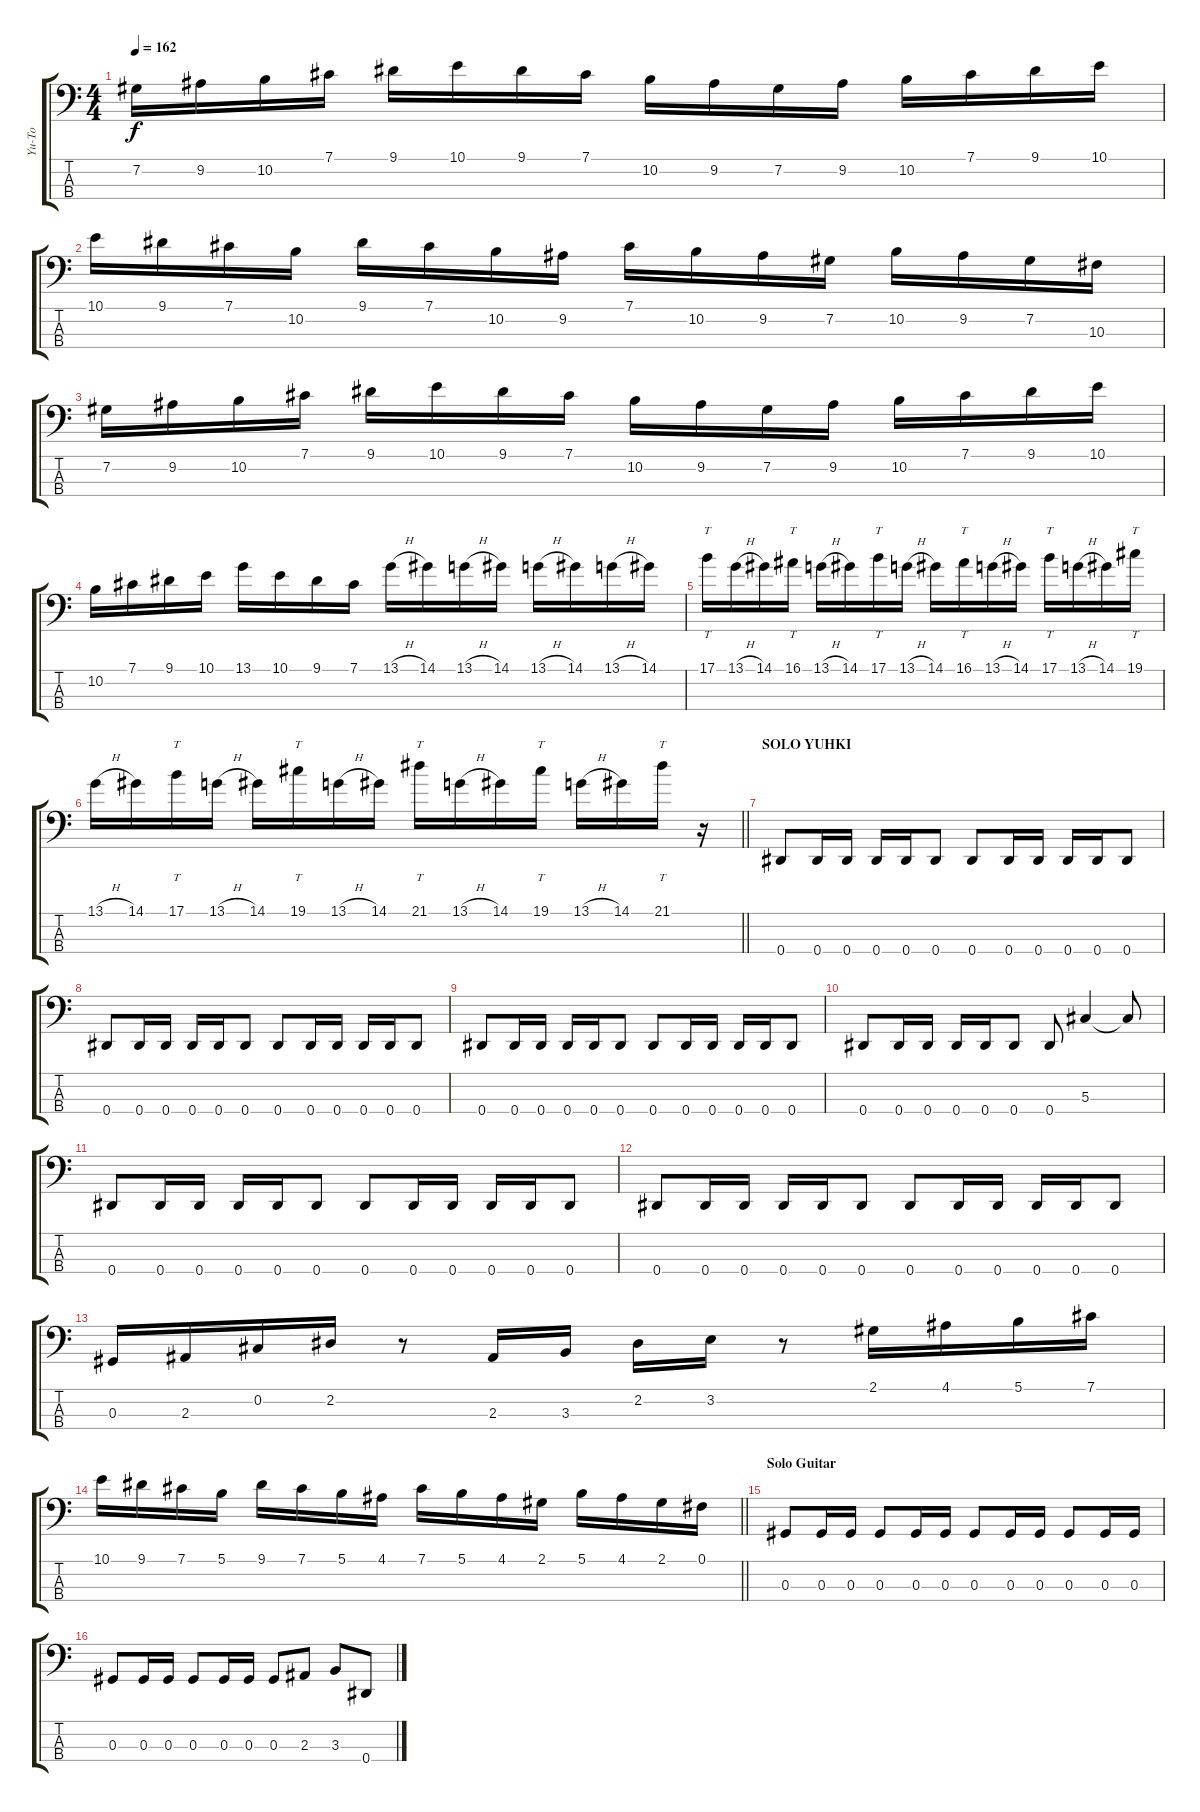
\track ("Yu-To" "Yu-To") {instrument electricbassfinger}
\staff {score tabs}
\tuning (Gb2 Db2 Ab1 Eb1) {hide}
\ts (4 4)
\tempo 162
\clef f4
\ks c
7.2.16{dy f} 9.2.16 10.2.16 7.1.16 9.1.16 10.1.16 9.1.16 7.1.16 10.2.16 9.2.16 7.2.16 9.2.16 10.2.16 7.1.16 9.1.16 10.1.16 |
10.1.16 9.1.16 7.1.16 10.2.16 9.1.16 7.1.16 10.2.16 9.2.16 7.1.16 10.2.16 9.2.16 7.2.16 10.2.16 9.2.16 7.2.16 10.3.16 |
7.2.16 9.2.16 10.2.16 7.1.16 9.1.16 10.1.16 9.1.16 7.1.16 10.2.16 9.2.16 7.2.16 9.2.16 10.2.16 7.1.16 9.1.16 10.1.16 |
10.2.16 7.1.16 9.1.16 10.1.16 13.1.16 10.1.16 9.1.16 7.1.16 13.1{h}.16 14.1.16 13.1{h}.16 14.1.16 13.1{h}.16 14.1.16 13.1{h}.16 14.1.16 |
17.1.16{tt} 13.1{h}.16 14.1.16 16.1.16{tt} 13.1{h}.16 14.1.16 17.1.16{tt} 13.1{h}.16 14.1.16 16.1.16{tt} 13.1{h}.16 14.1.16 17.1.16{tt} 13.1{h}.16 14.1.16 19.1.16{tt} |
\barLineRight lightlight
13.1{h}.16 14.1.16 17.1.16{tt} 13.1{h}.16 14.1.16 19.1.16{tt} 13.1{h}.16 14.1.16 21.1.16{tt} 13.1{h}.16 14.1.16 19.1.16{tt} 13.1{h}.16 14.1.16 21.1.16{tt} r.16 |
\section ("" "SOLO YUHKI")
0.4.8 0.4.16 0.4.16 0.4.16 0.4.16 0.4.8 0.4.8 0.4.16 0.4.16 0.4.16 0.4.16 0.4.8 |
0.4.8 0.4.16 0.4.16 0.4.16 0.4.16 0.4.8 0.4.8 0.4.16 0.4.16 0.4.16 0.4.16 0.4.8 |
0.4.8 0.4.16 0.4.16 0.4.16 0.4.16 0.4.8 0.4.8 0.4.16 0.4.16 0.4.16 0.4.16 0.4.8 |
0.4.8 0.4.16 0.4.16 0.4.16 0.4.16 0.4.8 0.4.8 5.3.4 5.3{t}.8 |
0.4.8 0.4.16 0.4.16 0.4.16 0.4.16 0.4.8 0.4.8 0.4.16 0.4.16 0.4.16 0.4.16 0.4.8 |
0.4.8 0.4.16 0.4.16 0.4.16 0.4.16 0.4.8 0.4.8 0.4.16 0.4.16 0.4.16 0.4.16 0.4.8 |
0.3.16 2.3.16 0.2.16 2.2.16 r.8 2.3.16 3.3.16 2.2.16 3.2.16 r.8 2.1.16 4.1.16 5.1.16 7.1.16 |
\barLineRight lightlight
10.1.16 9.1.16 7.1.16 5.1.16 9.1.16 7.1.16 5.1.16 4.1.16 7.1.16 5.1.16 4.1.16 2.1.16 5.1.16 4.1.16 2.1.16 0.1.16 |
\section ("" "Solo Guitar")
0.3.8 0.3.16 0.3.16 0.3.8 0.3.16 0.3.16 0.3.8 0.3.16 0.3.16 0.3.8 0.3.16 0.3.16 |
0.3.8 0.3.16 0.3.16 0.3.8 0.3.16 0.3.16 0.3.8 2.3.8 3.3.8 0.4.8
